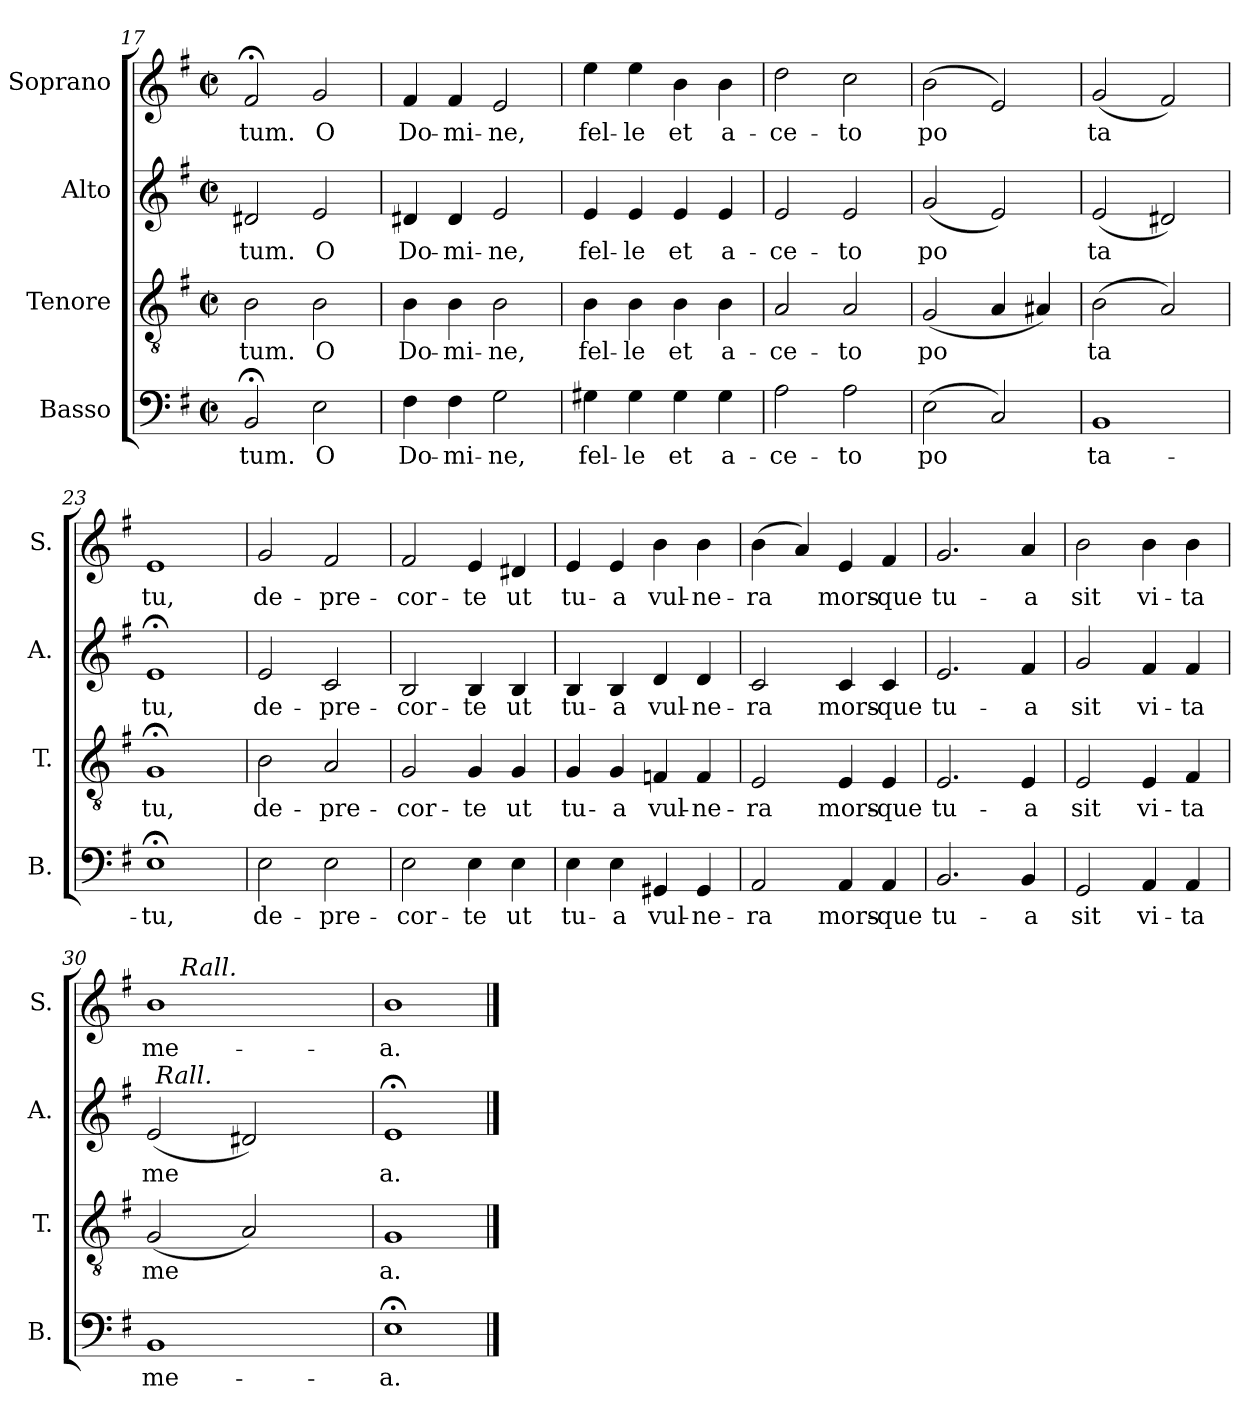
**kern	**text	**kern	**text	**kern	**text	**kern	**text
*part4	*part4	*part3	*part3	*part2	*part2	*part1	*part1
*staff4	*staff4	*staff3	*staff3	*staff2	*staff2	*staff1	*staff1
*I"Basso	*	*I"Tenore	*	*I"Alto	*	*I"Soprano	*
*I'B.	*	*I'T.	*	*I'A.	*	*I'S.	*
*clefF4	*	*clefGv2	*	*clefG2	*	*clefG2	*
*k[f#]	*	*k[f#]	*	*k[f#]	*	*k[f#]	*
*G:	*	*G:	*	*G:	*	*G:	*
*M2/2	*	*M2/2	*	*M2/2	*	*M2/2	*
*met(c|)	*	*met(c|)	*	*met(c|)	*	*met(c|)	*
=17	=17	=17	=17	=17	=17	=17	=17
!	!LO:LY:b:cj	!	!LO:LY:b:cj	!	!LO:LY:b:cj	!	!LO:LY:b:cj
2BB;</	-tum.	2B\	-tum.	2d#X/	-tum.	2f#;</	-tum.
!	!LO:LY:b:cj	!	!LO:LY:b:cj	!	!LO:LY:b:cj	!	!LO:LY:b:cj
2E\	O	2B\	O	2e/	O	2g/	O
=18	=18	=18	=18	=18	=18	=18	=18
!	!LO:LY:b:cj	!	!LO:LY:b:cj	!	!LO:LY:b:cj	!	!LO:LY:b:cj
4F#\	Do-	4B\	Do-	4d#X/	Do-	4f#/	Do-
!	!LO:LY:b:cj	!	!LO:LY:b:cj	!	!LO:LY:b:cj	!	!LO:LY:b:cj
4F#\	-mi-	4B\	-mi-	4d#/	-mi-	4f#/	-mi-
!	!LO:LY:b:cj	!	!LO:LY:b:cj	!	!LO:LY:b:cj	!	!LO:LY:b:cj
2G\	-ne,	2B\	-ne,	2e/	-ne,	2e/	-ne,
=19	=19	=19	=19	=19	=19	=19	=19
!	!LO:LY:b:cj	!	!LO:LY:b:cj	!	!LO:LY:b:cj	!	!LO:LY:b:cj
4G#X\	fel-	4B\	fel-	4e/	fel-	4ee\	fel-
!	!LO:LY:b:cj	!	!LO:LY:b:cj	!	!LO:LY:b:cj	!	!LO:LY:b:cj
4G#\	-le	4B\	-le	4e/	-le	4ee\	-le
!	!LO:LY:b:cj	!	!LO:LY:b:cj	!	!LO:LY:b:cj	!	!LO:LY:b:cj
4G#\	et	4B\	et	4e/	et	4b\	et
!	!LO:LY:b:cj	!	!LO:LY:b:cj	!	!LO:LY:b:cj	!	!LO:LY:b:cj
4G#\	a-	4B\	a-	4e/	a-	4b\	a-
=20	=20	=20	=20	=20	=20	=20	=20
!	!LO:LY:b:cj	!	!LO:LY:b:cj	!	!LO:LY:b:cj	!	!LO:LY:b:cj
2A\	-ce-	2A/	-ce-	2e/	-ce-	2dd\	-ce-
!	!LO:LY:b:cj	!	!LO:LY:b:cj	!	!LO:LY:b:cj	!	!LO:LY:b:cj
2A\	-to	2A/	-to	2e/	-to	2cc\	-to
!!LO:LB:g=z
=21	=21	=21	=21	=21	=21	=21	=21
!	!LO:LY:b:cj	!	!LO:LY:b:cj	!	!LO:LY:b:cj	!	!LO:LY:b:cj
(>2E\	po-	(<2G/	po-	(<2g/	po-	(>2b\	po-
!	!LO:LY:b:cj	!	!LO:LY:b:cj	!	!LO:LY:b:cj	!	!LO:LY:b:cj
2C/)	--	4A/	--	2e/)	--	2e/)	--
!	!	!	!LO:LY:b:cj	!	!	!	!
.	.	4A#X/)	--	.	.	.	.
=22	=22	=22	=22	=22	=22	=22	=22
!	!LO:LY:b:cj	!	!LO:LY:b:cj	!	!LO:LY:b:cj	!	!LO:LY:b:cj
1BB	-ta-	(>2B\	-ta-	(<2e/	-ta-	(<2g/	-ta-
!	!	!	!LO:LY:b:cj	!	!LO:LY:b:cj	!	!LO:LY:b:cj
.	.	2A/)	--	2d#X/)	--	2f#/)	--
=23	=23	=23	=23	=23	=23	=23	=23
!	!LO:LY:b:cj	!	!LO:LY:b:cj	!	!LO:LY:b:cj	!	!LO:LY:b:cj
1E;<	-tu,	1G;<	-tu,	1e;<	-tu,	1e	-tu,
=24	=24	=24	=24	=24	=24	=24	=24
!	!LO:LY:b:cj	!	!LO:LY:b:cj	!	!LO:LY:b:cj	!	!LO:LY:b:cj
2E\	de-	2B\	de-	2e/	de-	2g/	de-
!	!LO:LY:b:cj	!	!LO:LY:b:cj	!	!LO:LY:b:cj	!	!LO:LY:b:cj
2E\	-pre-	2A/	-pre-	2c/	-pre-	2f#/	-pre-
=25	=25	=25	=25	=25	=25	=25	=25
!	!LO:LY:b:cj	!	!LO:LY:b:cj	!	!LO:LY:b:cj	!	!LO:LY:b:cj
2E\	-cor-	2G/	-cor-	2B/	-cor-	2f#/	-cor-
!	!LO:LY:b:cj	!	!LO:LY:b:cj	!	!LO:LY:b:cj	!	!LO:LY:b:cj
4E\	-te	4G/	-te	4B/	-te	4e/	-te
!	!LO:LY:b:cj	!	!LO:LY:b:cj	!	!LO:LY:b:cj	!	!LO:LY:b:cj
4E\	ut	4G/	ut	4B/	ut	4d#X/	ut
=26	=26	=26	=26	=26	=26	=26	=26
!	!LO:LY:b:cj	!	!LO:LY:b:cj	!	!LO:LY:b:cj	!	!LO:LY:b:cj
4E\	tu-	4G/	tu-	4B/	tu-	4e/	tu-
!	!LO:LY:b:cj	!	!LO:LY:b:cj	!	!LO:LY:b:cj	!	!LO:LY:b:cj
4E\	-a	4G/	-a	4B/	-a	4e/	-a
!	!LO:LY:b:cj	!	!LO:LY:b:cj	!	!LO:LY:b:cj	!	!LO:LY:b:cj
4GG#X/	vul-	4Fn/	vul-	4d/	vul-	4b\	vul-
!	!LO:LY:b:cj	!	!LO:LY:b:cj	!	!LO:LY:b:cj	!	!LO:LY:b:cj
4GG#/	-ne-	4F/	-ne-	4d/	-ne-	4b\	-ne-
!!LO:PB:g=z
=27	=27	=27	=27	=27	=27	=27	=27
!	!LO:LY:b:cj	!	!LO:LY:b:cj	!	!LO:LY:b:cj	!	!LO:LY:b:cj
2AA/	-ra	2E/	-ra	2c/	-ra	(>4b\	-ra
!	!	!	!	!	!	!	!LO:LY:b:cj
.	.	.	.	.	.	4a/)	.
!	!LO:LY:b:cj	!	!LO:LY:b:cj	!	!LO:LY:b:cj	!	!LO:LY:b:cj
4AA/	mors-	4E/	mors-	4c/	mors-	4e/	mors-
!	!LO:LY:b:cj	!	!LO:LY:b:cj	!	!LO:LY:b:cj	!	!LO:LY:b:cj
4AA/	-que	4E/	-que	4c/	-que	4f#/	-que
=28	=28	=28	=28	=28	=28	=28	=28
!	!LO:LY:b:cj	!	!LO:LY:b:cj	!	!LO:LY:b:cj	!	!LO:LY:b:cj
2.BB/	tu-	2.E/	tu-	2.e/	tu-	2.g/	tu-
!	!LO:LY:b:cj	!	!LO:LY:b:cj	!	!LO:LY:b:cj	!	!LO:LY:b:cj
4BB/	-a	4E/	-a	4f#/	-a	4a/	-a
=29	=29	=29	=29	=29	=29	=29	=29
!	!LO:LY:b:cj	!	!LO:LY:b:cj	!	!LO:LY:b:cj	!	!LO:LY:b:cj
2GG/	sit	2E/	sit	2g/	sit	2b\	sit
!	!LO:LY:b:cj	!	!LO:LY:b:cj	!	!LO:LY:b:cj	!	!LO:LY:b:cj
4AA/	vi-	4E/	vi-	4f#/	vi-	4b\	vi-
!	!LO:LY:b:cj	!	!LO:LY:b:cj	!	!LO:LY:b:cj	!	!LO:LY:b:cj
4AA/	-ta	4F#/	-ta	4f#/	-ta	4b\	-ta
=30	=30	=30	=30	=30	=30	=30	=30
!	!LO:LY:b:cj	!	!LO:LY:b:cj	!	!LO:LY:b:cj	!	!LO:LY:b:cj
*	*	*	*	*^	*	*^	*
1BB	me-	(<2G/	me-	(<2e/	64ryy	me-	1b	16ryy	me-
!	!	!	!	!	!LO:TX:a:i:t=Rall.	!	!	!	!
.	.	.	.	.	2ryy	.	.	.	.
.	.	.	.	.	.	.	.	64ryy	.
!	!	!	!	!	!	!	!	!LO:TX:a:i:t=Rall.	!
.	.	.	.	.	.	.	.	2ryy	.
!	!	!	!LO:LY:b:cj	!	!	!LO:LY:b:cj	!	!	!
.	.	2A/)	--	2d#X/)	.	--	.	.	.
.	.	.	.	.	4ryy	.	.	.	.
.	.	.	.	.	.	.	.	4ryy	.
.	.	.	.	.	8...ryy	.	.	.	.
.	.	.	.	.	.	.	.	8ryy	.
.	.	.	.	.	.	.	.	32.ryy	.
=31	=31	=31	=31	=31	=31	=31	=31	=31	=31
!	!LO:LY:b:cj	!	!LO:LY:b:cj	!	!	!LO:LY:b:cj	!	!	!LO:LY:b:cj
*	*	*	*	*v	*v	*	*	*	*
*	*	*	*	*	*	*v	*v	*
1E;<	-a.	1G	-a.	1e;<	-a.	1b	-a.
==	==	==	==	==	==	==	==
*-	*-	*-	*-	*-	*-	*-	*-
